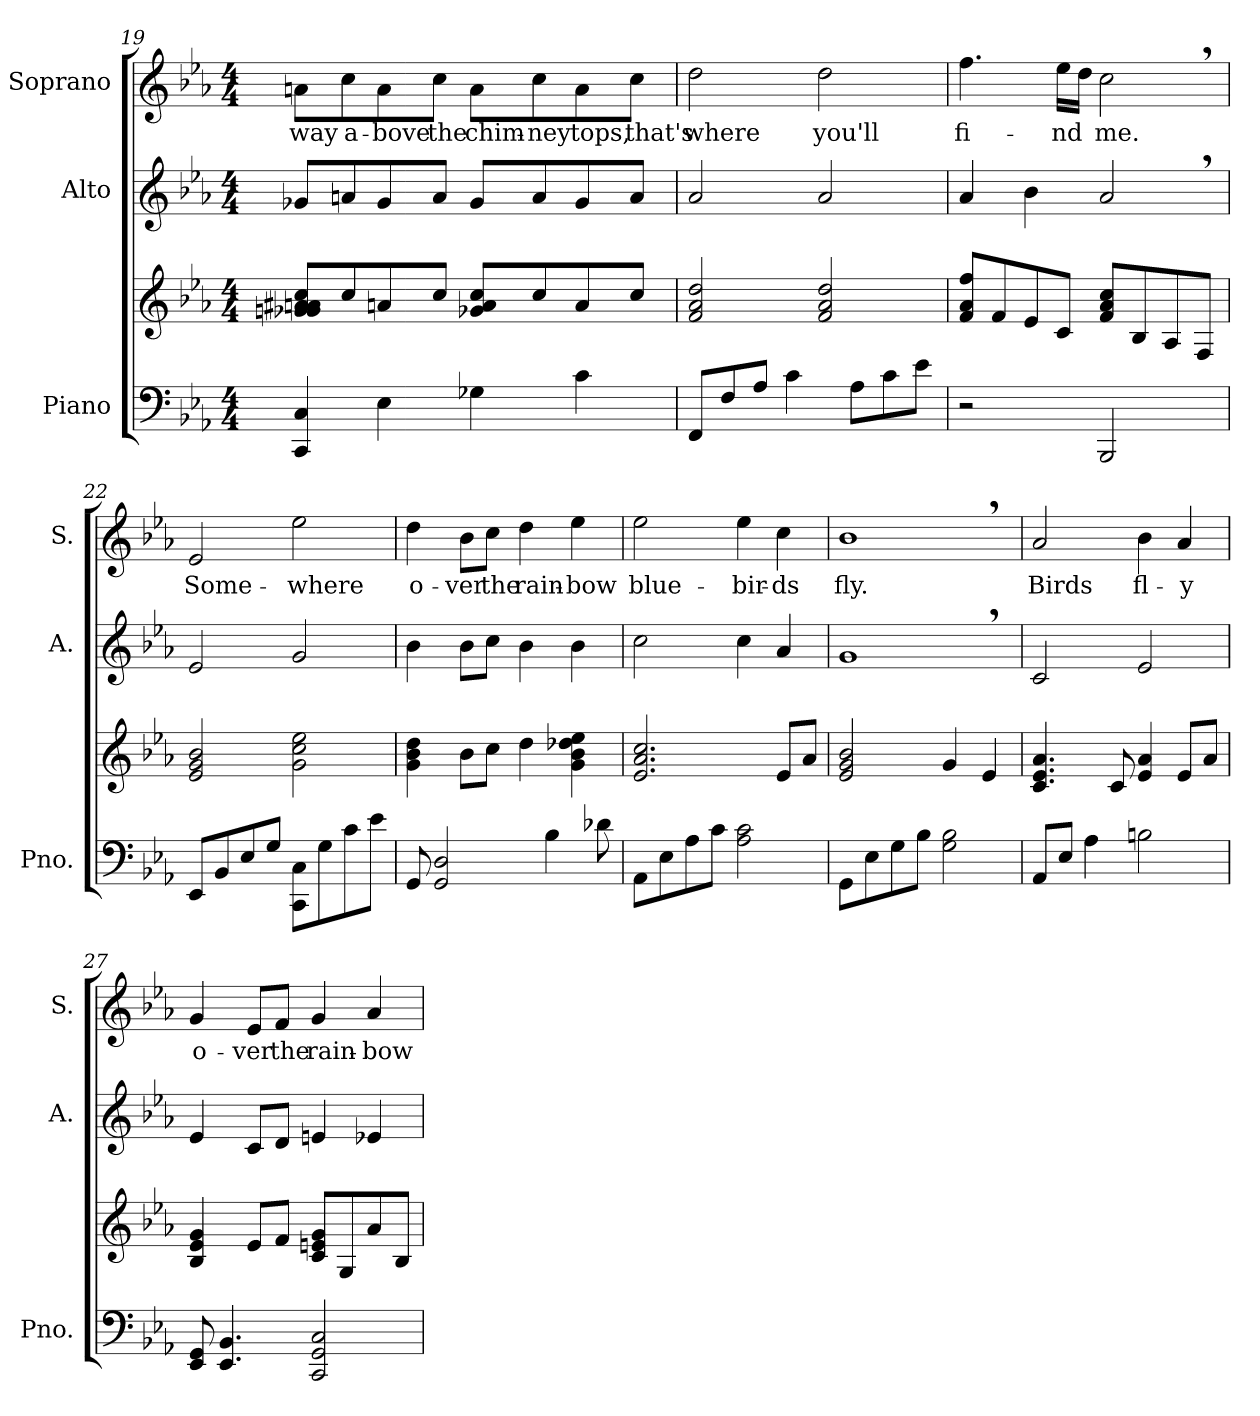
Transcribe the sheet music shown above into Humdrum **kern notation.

**kern	**kern	**kern	**kern	**text
*part3	*part3	*part2	*part1	*part1
*staff4	*staff3	*staff2	*staff1	*staff1
*I"Piano	*	*I"Alto	*I"Soprano	*
*I'Pno.	*	*I'A.	*I'S.	*
!!LO:LB:g=z
*clefF4	*clefG2	*clefG2	*clefG2	*
*k[b-e-a-]	*k[b-e-a-]	*k[b-e-a-]	*k[b-e-a-]	*
*M4/4	*M4/4	*M4/4	*M4/4	*
=19	=19	=19	=19	=19
4CC/ 4C/	8g-X/ 8gn/ 8an/ 8a#X/ 8cc/L	8g-X/L	8an\L	-way
.	8cc/	8an/	8cc\	a-
4E-\	8an/	8g-/	8a\	-bove
.	8cc/J	8a/J	8cc\J	the
4G-X\	8g-X/ 8a/ 8cc/L	8g-/L	8a\L	chim-
.	8cc/	8a/	8cc\	-ney
4c\	8a/	8g-/	8a\	tops,
.	8cc/J	8a/J	8cc\J	that's
=20	=20	=20	=20	=20
8FF/L	2f/ 2a-/ 2dd/	2a-/	2dd\	where
8F/	.	.	.	.
8A-/J	.	.	.	.
4c\	.	.	.	.
.	2f/ 2a-/ 2dd/	2a-/	2dd\	you'll
8A-\L	.	.	.	.
8c\	.	.	.	.
8e-\J	.	.	.	.
=21	=21	=21	=21	=21
2r	8f/ 8a-/ 8ff/L	4a-/	4.ff\	fi-
.	8f/	.	.	.
.	8e-/	4b-\	.	.
.	8c/J	.	16ee-\LL	-nd
.	.	.	16dd\JJ	.
2BBB-/	8f/ 8a-/ 8cc/L	2a-,/	2cc,\	me.
.	8B-/	.	.	.
.	8A-/	.	.	.
.	8F/J	.	.	.
=22	=22	=22	=22	=22
8EE-/L	2e-/ 2g/ 2b-/	2e-/	2e-/	Some-
8BB-/	.	.	.	.
8E-/	.	.	.	.
8G/J	.	.	.	.
8CC\ 8C\L	2g\ 2cc\ 2ee-\	2g/	2ee-\	-where
8G\	.	.	.	.
8c\	.	.	.	.
8e-\J	.	.	.	.
!!LO:LB:g=z
=23	=23	=23	=23	=23
8GG/	4g\ 4b-\ 4dd\	4b-\	4dd\	o-
2GG/ 2D/	.	.	.	.
.	8b-\L	8b-\L	8b-\L	-ver
.	8cc\J	8cc\J	8cc\J	the
.	4dd\	4b-\	4dd\	rain-
4B-\	.	.	.	.
.	4g\ 4b-\ 4dd-X\ 4ee-\	4b-\	4ee-\	-bow
8d-X\	.	.	.	.
=24	=24	=24	=24	=24
8AA-\L	2.e-/ 2.a-/ 2.cc/	2cc\	2ee-\	blue-
8E-\	.	.	.	.
8A-\	.	.	.	.
8c\J	.	.	.	.
2A-\ 2c\	.	4cc\	4ee-\	-bir-
.	8e-/L	4a-/	4cc\	-ds
.	8a-/J	.	.	.
=25	=25	=25	=25	=25
8GG\L	2e-/ 2g/ 2b-/	1g,	1b-,	fly.
8E-\	.	.	.	.
8G\	.	.	.	.
8B-\J	.	.	.	.
2G\ 2B-\	4g/	.	.	.
.	4e-/	.	.	.
=26	=26	=26	=26	=26
8AA-/L	4.c/ 4.e-/ 4.a-/	2c/	2a-/	Birds
8E-/J	.	.	.	.
4A-\	.	.	.	.
.	8c/	.	.	.
2Bn\	4e-/ 4a-/	2e-/	4b-\	fl-
.	8e-/L	.	4a-/	-y
.	8a-/J	.	.	.
=27	=27	=27	=27	=27
8EE-/ 8GG/	4B-/ 4e-/ 4g/	4e-/	4g/	o-
4.EE-/ 4.BB-/	.	.	.	.
.	8e-/L	8c/L	8e-/L	-ver
.	8f/J	8d/J	8f/J	the
2CC/ 2GG/ 2C/	8c/ 8en/ 8g/L	4en/	4g/	rain-
.	8G/	.	.	.
.	8a-/	4e-X/	4a-/	-bow
.	8B-/J	.	.	.
=	=	=	=	=
*-	*-	*-	*-	*-
